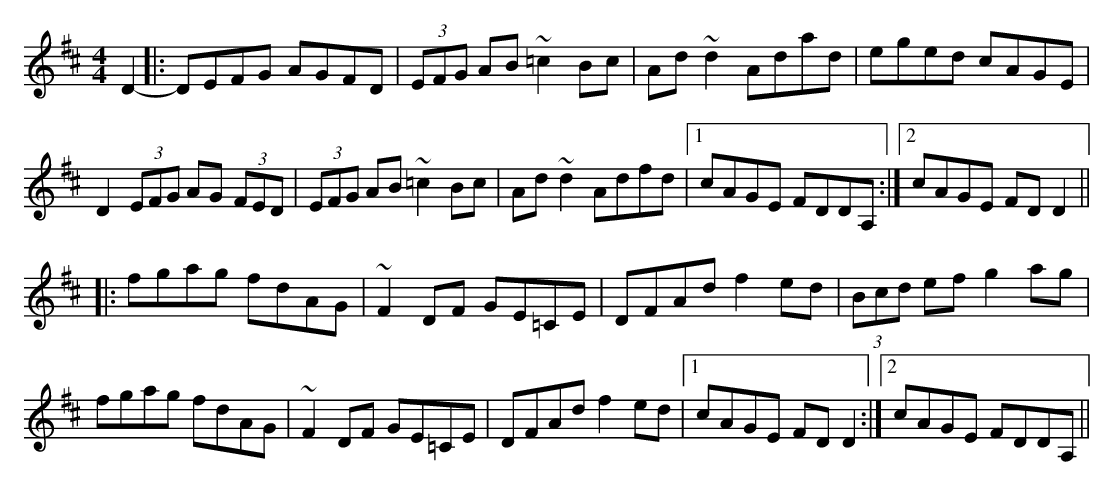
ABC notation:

X:1
M:4/4
K:D
D2-|:DEFG AGFD|(3EFG AB ~=c2Bc|Ad ~d2 Adad|eged cAGE|
D2 (3EFG AG (3FED|(3EFG AB ~=c2Bc|Ad ~d2 Adfd|1 cAGE FDDA,:|2 cAGE FDD2||
|:fgag fdAG|~F2 DF GE=CE|DFAd f2ed|(3Bcd ef g2ag|
fgag fdAG|~F2 DF GE=CE|DFAd f2ed|1 cAGE FDD2:|2 cAGE FDDA,||
